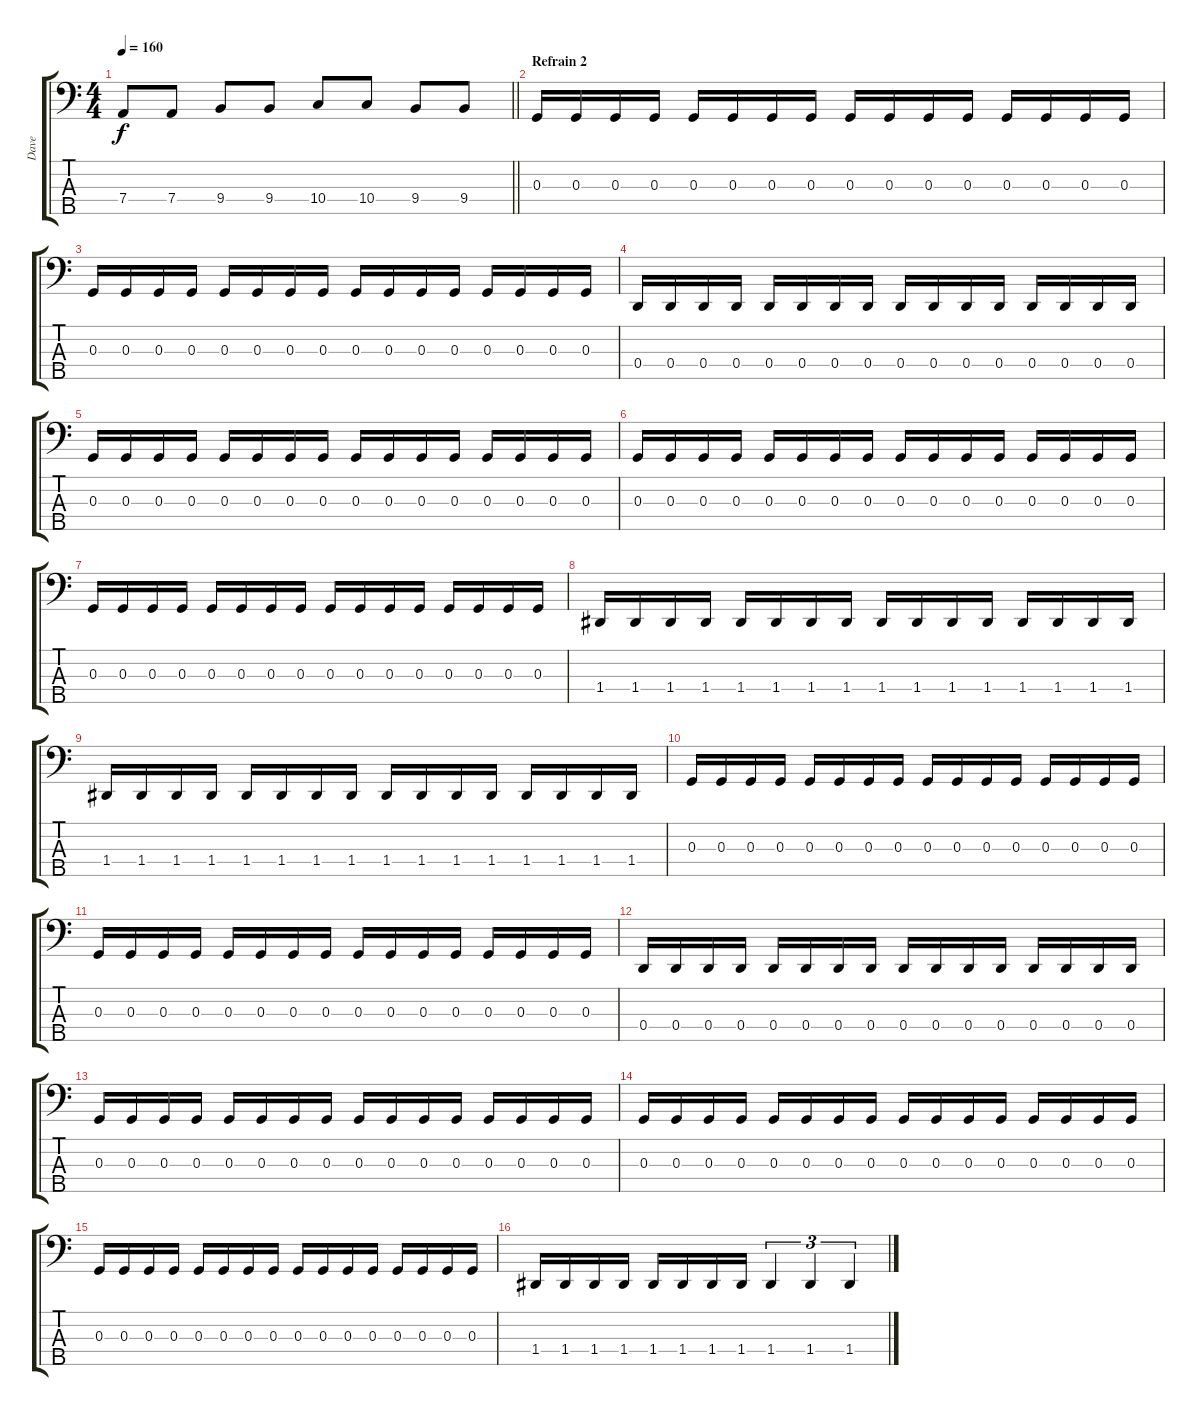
\track ("Dave" "Dave") {instrument electricbasspick}
\staff {score tabs}
\tuning (F2 C2 G1 D1 B0) {hide}
\ts (4 4)
\tempo 160
\clef f4
\barLineRight lightlight
\ks c
7.4.8{dy f} 7.4.8 9.4.8 9.4.8 10.4.8 10.4.8 9.4.8 9.4.8 |
\section ("" "Refrain 2")
0.3.16 0.3.16 0.3.16 0.3.16 0.3.16 0.3.16 0.3.16 0.3.16 0.3.16 0.3.16 0.3.16 0.3.16 0.3.16 0.3.16 0.3.16 0.3.16 |
0.3.16 0.3.16 0.3.16 0.3.16 0.3.16 0.3.16 0.3.16 0.3.16 0.3.16 0.3.16 0.3.16 0.3.16 0.3.16 0.3.16 0.3.16 0.3.16 |
0.4.16 0.4.16 0.4.16 0.4.16 0.4.16 0.4.16 0.4.16 0.4.16 0.4.16 0.4.16 0.4.16 0.4.16 0.4.16 0.4.16 0.4.16 0.4.16 |
0.3.16 0.3.16 0.3.16 0.3.16 0.3.16 0.3.16 0.3.16 0.3.16 0.3.16 0.3.16 0.3.16 0.3.16 0.3.16 0.3.16 0.3.16 0.3.16 |
0.3.16 0.3.16 0.3.16 0.3.16 0.3.16 0.3.16 0.3.16 0.3.16 0.3.16 0.3.16 0.3.16 0.3.16 0.3.16 0.3.16 0.3.16 0.3.16 |
0.3.16 0.3.16 0.3.16 0.3.16 0.3.16 0.3.16 0.3.16 0.3.16 0.3.16 0.3.16 0.3.16 0.3.16 0.3.16 0.3.16 0.3.16 0.3.16 |
1.4.16 1.4.16 1.4.16 1.4.16 1.4.16 1.4.16 1.4.16 1.4.16 1.4.16 1.4.16 1.4.16 1.4.16 1.4.16 1.4.16 1.4.16 1.4.16 |
1.4.16 1.4.16 1.4.16 1.4.16 1.4.16 1.4.16 1.4.16 1.4.16 1.4.16 1.4.16 1.4.16 1.4.16 1.4.16 1.4.16 1.4.16 1.4.16 |
0.3.16 0.3.16 0.3.16 0.3.16 0.3.16 0.3.16 0.3.16 0.3.16 0.3.16 0.3.16 0.3.16 0.3.16 0.3.16 0.3.16 0.3.16 0.3.16 |
0.3.16 0.3.16 0.3.16 0.3.16 0.3.16 0.3.16 0.3.16 0.3.16 0.3.16 0.3.16 0.3.16 0.3.16 0.3.16 0.3.16 0.3.16 0.3.16 |
0.4.16 0.4.16 0.4.16 0.4.16 0.4.16 0.4.16 0.4.16 0.4.16 0.4.16 0.4.16 0.4.16 0.4.16 0.4.16 0.4.16 0.4.16 0.4.16 |
0.3.16 0.3.16 0.3.16 0.3.16 0.3.16 0.3.16 0.3.16 0.3.16 0.3.16 0.3.16 0.3.16 0.3.16 0.3.16 0.3.16 0.3.16 0.3.16 |
0.3.16 0.3.16 0.3.16 0.3.16 0.3.16 0.3.16 0.3.16 0.3.16 0.3.16 0.3.16 0.3.16 0.3.16 0.3.16 0.3.16 0.3.16 0.3.16 |
0.3.16 0.3.16 0.3.16 0.3.16 0.3.16 0.3.16 0.3.16 0.3.16 0.3.16 0.3.16 0.3.16 0.3.16 0.3.16 0.3.16 0.3.16 0.3.16 |
1.4.16 1.4.16 1.4.16 1.4.16 1.4.16 1.4.16 1.4.16 1.4.16 1.4.4{tu (3 2)} 1.4.4{tu (3 2)} 1.4.4{tu (3 2)}
